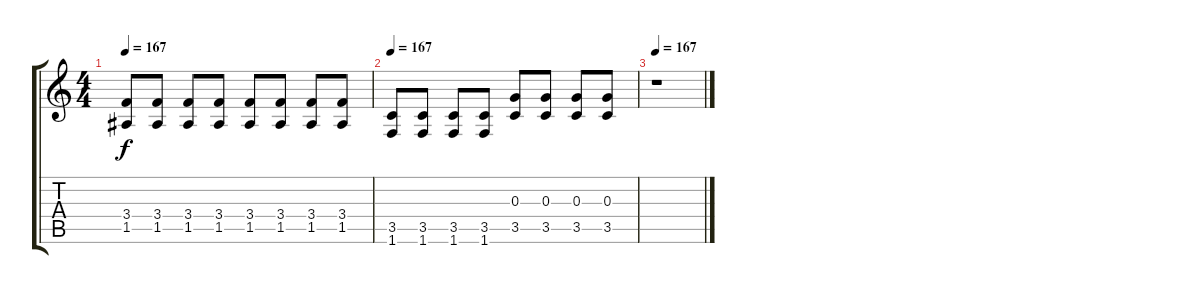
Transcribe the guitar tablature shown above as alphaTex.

\track "" {instrument electricguitarclean}
\staff {score tabs}
\tuning (E4 B3 G3 D3 A2 E2) {hide}
\ts (4 4)
\tempo 167
\clef g2
\ks c
(3.4 1.5).8{dy f} (3.4 1.5).8 (3.4 1.5).8 (3.4 1.5).8 (3.4 1.5).8 (3.4 1.5).8 (3.4 1.5).8 (3.4 1.5).8 |
\tempo 167
(3.5 1.6).8 (3.5 1.6).8 (3.5 1.6).8 (3.5 1.6).8 (0.3 3.5).8 (0.3 3.5).8 (0.3 3.5).8 (0.3 3.5).8 |
\tempo 167
r.1
